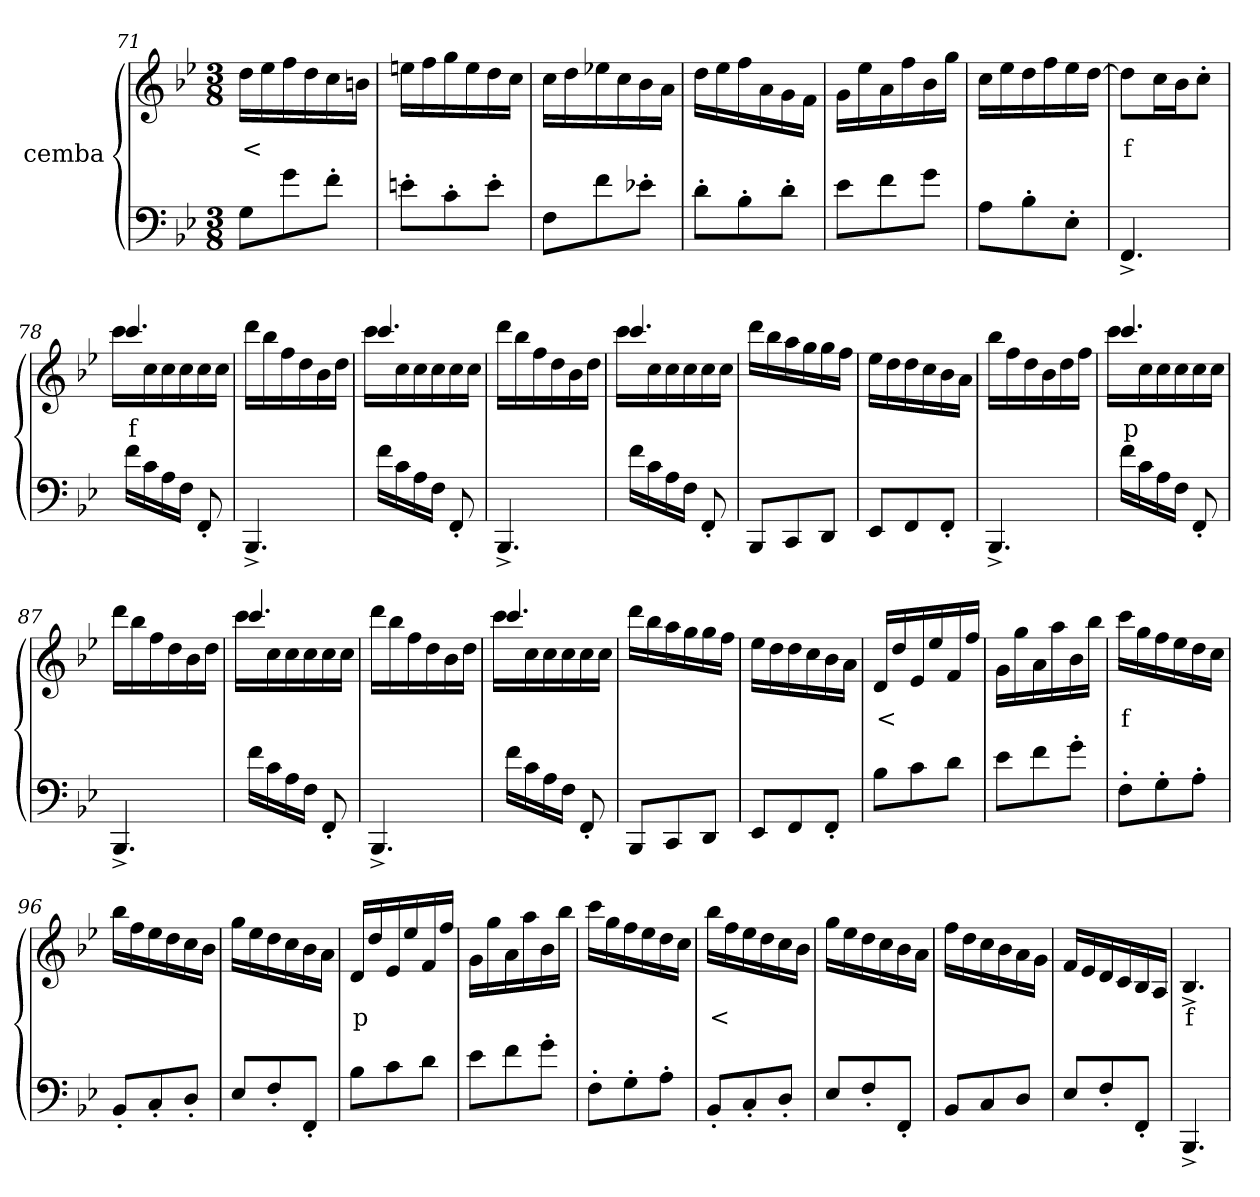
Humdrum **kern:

**kern	**kern	**text
*part2	*part1	*part1
*staff2	*staff1	*staff1
*I"cemba	*I"cemba	*
*clefF4	*clefG2	*
*k[b-e-]	*k[b-e-]	*
*B-:	*B-:	*
*M3/8	*M3/8	*
=71	=71	=71
8G\L	16dd\LL	<
.	16ee-\	.
8g\	16ff\	.
.	16dd\	.
8f'>\J	16cc\	.
.	16bn\JJ	.
=72	=72	=72
8en'>\L	16een\LL	.
.	16ff\	.
8c'>\	16gg\	.
.	16ee\	.
8e'>\J	16dd\	.
.	16cc\JJ	.
=73	=73	=73
8F\L	16cc\LL	.
.	16dd\	.
8f\	16ee-X\	.
.	16cc\	.
8e-X'>\J	16b-\	.
.	16a\JJ	.
=74	=74	=74
8d'>\L	16dd\LL	.
.	16ee-\	.
8B-'>\	16ff\	.
.	16a\	.
8d'>\J	16g\	.
.	16f\JJ	.
=75	=75	=75
8e-\L	16g\LL	.
.	16ee-\	.
8f\	16a\	.
.	16ff\	.
8g\J	16b-\	.
.	16gg\JJ	.
=76	=76	=76
8A\L	16cc\LL	.
.	16ee-\	.
8B-'>\	16dd\	.
.	16ff\	.
8E-'>\J	16ee-\	.
.	[16dd\JJ	.
=77	=77	=77
4.FF^>/	8dd\L]	f
.	16cc\L	.
.	16b-\J	.
.	8cc'>\J	.
=78	=78	=78
*	*^	*
16f\LL	4.ccc/	16ccc\LL	f
16c\	.	16cc\	.
16A\	.	16cc\	.
16F\JJ	.	16cc\	.
8FF'>/	.	16cc\	.
.	.	16cc\JJ	.
*	*v	*v	*
=79	=79	=79
4.BBB-^>/	16ddd\LL	.
.	16bb-\	.
.	16ff\	.
.	16dd\	.
.	16b-\	.
.	16dd\JJ	.
=80	=80	=80
*	*^	*
16f\LL	4.ccc/	16ccc\LL	.
16c\	.	16cc\	.
16A\	.	16cc\	.
16F\JJ	.	16cc\	.
8FF'>/	.	16cc\	.
.	.	16cc\JJ	.
*	*v	*v	*
=81	=81	=81
4.BBB-^>/	16ddd\LL	.
.	16bb-\	.
.	16ff\	.
.	16dd\	.
.	16b-\	.
.	16dd\JJ	.
=82	=82	=82
*	*^	*
16f\LL	4.ccc/	16ccc\LL	.
16c\	.	16cc\	.
16A\	.	16cc\	.
16F\JJ	.	16cc\	.
8FF'>/	.	16cc\	.
.	.	16cc\JJ	.
*	*v	*v	*
=83	=83	=83
8BBB-/L	16ddd\LL	.
.	16bb-\	.
8CC/	16aa\	.
.	16gg\	.
8DD/J	16gg\	.
.	16ff\JJ	.
=84	=84	=84
8EE-/L	16ee-\LL	.
.	16dd\	.
8FF/	16dd\	.
.	16cc\	.
8FF'>/J	16b-\	.
.	16a\JJ	.
=85	=85	=85
4.BBB-^>/	16bb-\LL	.
.	16ff\	.
.	16dd\	.
.	16b-\	.
.	16dd\	.
.	16ff\JJ	.
=86	=86	=86
*	*^	*
16f\LL	4.ccc/	16ccc\LL	p
16c\	.	16cc\	.
16A\	.	16cc\	.
16F\JJ	.	16cc\	.
8FF'>/	.	16cc\	.
.	.	16cc\JJ	.
*	*v	*v	*
=87	=87	=87
4.BBB-^>/	16ddd\LL	.
.	16bb-\	.
.	16ff\	.
.	16dd\	.
.	16b-\	.
.	16dd\JJ	.
=88	=88	=88
*	*^	*
16f\LL	4.ccc/	16ccc\LL	.
16c\	.	16cc\	.
16A\	.	16cc\	.
16F\JJ	.	16cc\	.
8FF'>/	.	16cc\	.
.	.	16cc\JJ	.
*	*v	*v	*
=89	=89	=89
4.BBB-^>/	16ddd\LL	.
.	16bb-\	.
.	16ff\	.
.	16dd\	.
.	16b-\	.
.	16dd\JJ	.
=90	=90	=90
*	*^	*
16f\LL	4.ccc/	16ccc\LL	.
16c\	.	16cc\	.
16A\	.	16cc\	.
16F\JJ	.	16cc\	.
8FF'>/	.	16cc\	.
.	.	16cc\JJ	.
*	*v	*v	*
=91	=91	=91
8BBB-/L	16ddd\LL	.
.	16bb-\	.
8CC/	16aa\	.
.	16gg\	.
8DD/J	16gg\	.
.	16ff\JJ	.
=92	=92	=92
8EE-/L	16ee-\LL	.
.	16dd\	.
8FF/	16dd\	.
.	16cc\	.
8FF'>/J	16b-\	.
.	16a\JJ	.
=93	=93	=93
8B-\L	16d/LL	<
.	16dd/	.
8c\	16e-/	.
.	16ee-/	.
8d\J	16f/	.
.	16ff/JJ	.
=94	=94	=94
8e-\L	16g\LL	.
.	16gg\	.
8f\	16a\	.
.	16aa\	.
8g'>\J	16b-\	.
.	16bb-\JJ	.
=95	=95	=95
8F'>\L	16ccc\LL	f
.	16gg\	.
8G'>\	16ff\	.
.	16ee-\	.
8A'>\J	16dd\	.
.	16cc\JJ	.
=96	=96	=96
8BB-'>/L	16bb-\LL	.
.	16ff\	.
8C'>/	16ee-\	.
.	16dd\	.
8D'>/J	16cc\	.
.	16b-\JJ	.
=97	=97	=97
8E-/L	16gg\LL	.
.	16ee-\	.
8F'>/	16dd\	.
.	16cc\	.
8FF'>/J	16b-\	.
.	16a\JJ	.
=98	=98	=98
8B-\L	16d/LL	p
.	16dd/	.
8c\	16e-/	.
.	16ee-/	.
8d\J	16f/	.
.	16ff/JJ	.
=99	=99	=99
8e-\L	16g\LL	.
.	16gg\	.
8f\	16a\	.
.	16aa\	.
8g'>\J	16b-\	.
.	16bb-\JJ	.
=100	=100	=100
8F'>\L	16ccc\LL	.
.	16gg\	.
8G'>\	16ff\	.
.	16ee-\	.
8A'>\J	16dd\	.
.	16cc\JJ	.
=101	=101	=101
8BB-'>/L	16bb-\LL	<
.	16ff\	.
8C'>/	16ee-\	.
.	16dd\	.
8D'>/J	16cc\	.
.	16b-\JJ	.
=102	=102	=102
8E-/L	16gg\LL	.
.	16ee-\	.
8F'>/	16dd\	.
.	16cc\	.
8FF'>/J	16b-\	.
.	16a\JJ	.
=103	=103	=103
8BB-/L	16ff\LL	.
.	16dd\	.
8C/	16cc\	.
.	16b-\	.
8D/J	16a\	.
.	16g\JJ	.
=104	=104	=104
8E-/L	16f/LL	.
.	16e-/	.
8F'>/	16d/	.
.	16c/	.
8FF'>/J	16B-/	.
.	16A/JJ	.
=105	=105	=105
4.BBB-^>/	4.B-^>/	f
=	=	=
*-	*-	*-
